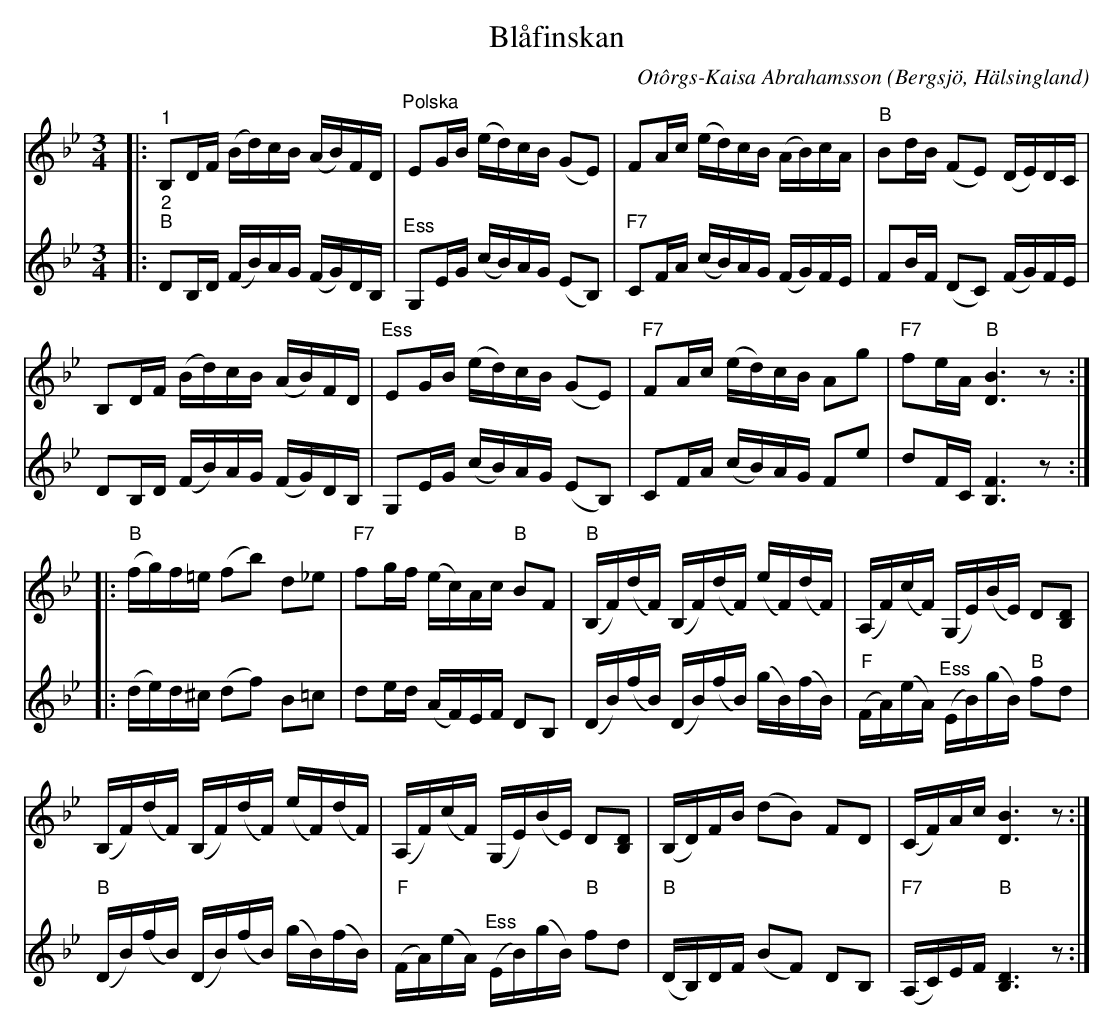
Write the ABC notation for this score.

X:1
T:Blåfinskan
C:Otôrgs-Kaisa Abrahamsson
O:Bergsjö, Hälsingland
L:1/16
M:3/4
K:Bb
V:1
|:"^1" B,2DF (Bd)cB (AB)FD |"^Polska" E2GB (ed)cB (G2E2) | F2Ac (ed)cB (AB)cA | "B" B2dB (F2E2) (DE)DC |
B,2DF (Bd)cB (AB)FD |"^Ess" E2GB (ed)cB (G2E2) |"F7" F2Ac (ed)cB A2g2 | "F7" f2eA"B" [DB]6 z2 ::
"B" (fg)f=e (f2b2) d2_e2 |"F7" f2gf (ec)Ac"B" B2F2 | "B" (B,F)(dF) (B,F)(dF) (eF)(dF) | (A,F)(cF) (G,E)(BE) D2[B,D]2 |
 (B,F)(dF) (B,F)(dF) (eF)(dF) | (A,F)(cF) (G,E)(BE) D2[B,D]2 | (B,D)FB (d2B2) F2D2 | (CF)Ac [DB]6 z2 :|
V:2
|:"^2""B" D2B,D (FB)AG (FG)DB, |"^Ess" G,2EG (cB)AG (E2B,2) |"F7" C2FA (cB)AG (FG)FE | F2BF (D2C2) (FG)FE |
D2B,D (FB)AG (FG)DB, | G,2EG (cB)AG (E2B,2) | C2FA (cB)AG F2e2 | d2FC [B,F]6 z2 ::
(de)d^c (d2f2) B2=c2 | d2ed (AF)EF D2B,2 | (DB)(fB) (DB)(fB) (gB)(fB) | "F" (FA)(eA)"^Ess" (EB)(gB)"B" f2d2 |
"B" (DB)(fB) (DB)(fB) (gB)(fB) | "F" (FA)(eA)"^Ess" (EB)(gB)"B" f2d2 |"B" (DB,)DF (B2F2) D2B,2 |"F7" (A,C)EF"B" [B,D]6 z2 :|
